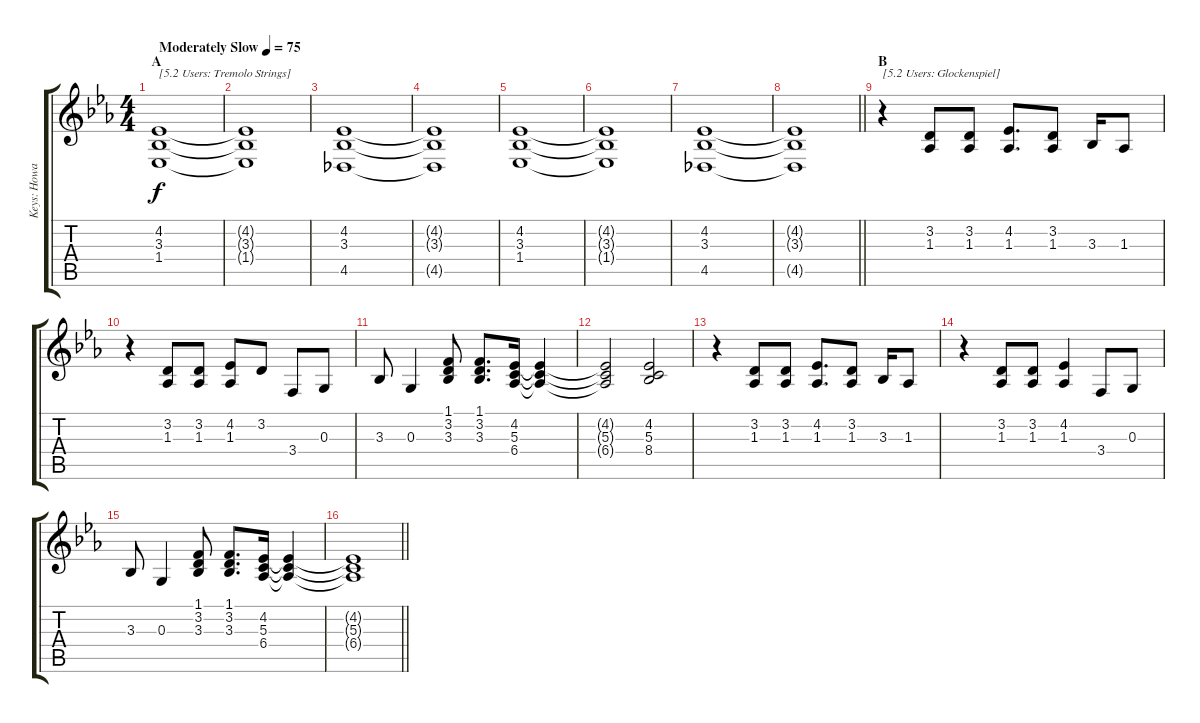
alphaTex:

\track ("Keys: Howard" "Keys: Howa") {instrument tremolostrings}
\staff {score tabs}
\tuning (E4 B3 G3 D3 A2 E2) {hide}
\ts (4 4)
\section ("" "A")
\tempo (75 "Moderately Slow")
\clef g2
\ks eb
(4.2 3.3 1.4).1{txt "[5.2 Users: Tremolo Strings]" dy f instrument tremolostrings} |
(4.2{t} 3.3{t} 1.4{t}).1 |
(4.2 3.3 4.5).1 |
(4.2{t} 3.3{t} 4.5{t}).1 |
(4.2 3.3 1.4).1 |
(4.2{t} 3.3{t} 1.4{t}).1 |
(4.2 3.3 4.5).1 |
\barLineRight lightlight
(4.2{t} 3.3{t} 4.5{t}).1 |
\section ("" "B")
r.4{txt "[5.2 Users: Glockenspiel]" instrument glockenspiel} (3.2 1.3).8 (3.2 1.3).8 (4.2 1.3).8{d} (3.2 1.3).8 3.3.16 1.3.8 |
r.4 (3.2 1.3).8 (3.2 1.3).8 (4.2 1.3).8 3.2.8 3.4.8 0.3.8 |
3.3.8 0.3.4 (1.1 3.2 3.3).8 (1.1 3.2 3.3).8{d} (4.2 5.3 6.4).16 (4.2{t} 5.3{t} 6.4{t}).4 |
(4.2{t} 5.3{t} 6.4{t}).2 (4.2 5.3 8.4).2 |
r.4 (3.2 1.3).8 (3.2 1.3).8 (4.2 1.3).8{d} (3.2 1.3).8 3.3.16 1.3.8 |
r.4 (3.2 1.3).8 (3.2 1.3).8 (4.2 1.3).4 3.4.8 0.3.8 |
3.3.8 0.3.4 (1.1 3.2 3.3).8 (1.1 3.2 3.3).8{d} (4.2 5.3 6.4).16 (4.2{t} 5.3{t} 6.4{t}).4 |
\barLineRight lightlight
(4.2{t} 5.3{t} 6.4{t}).1
